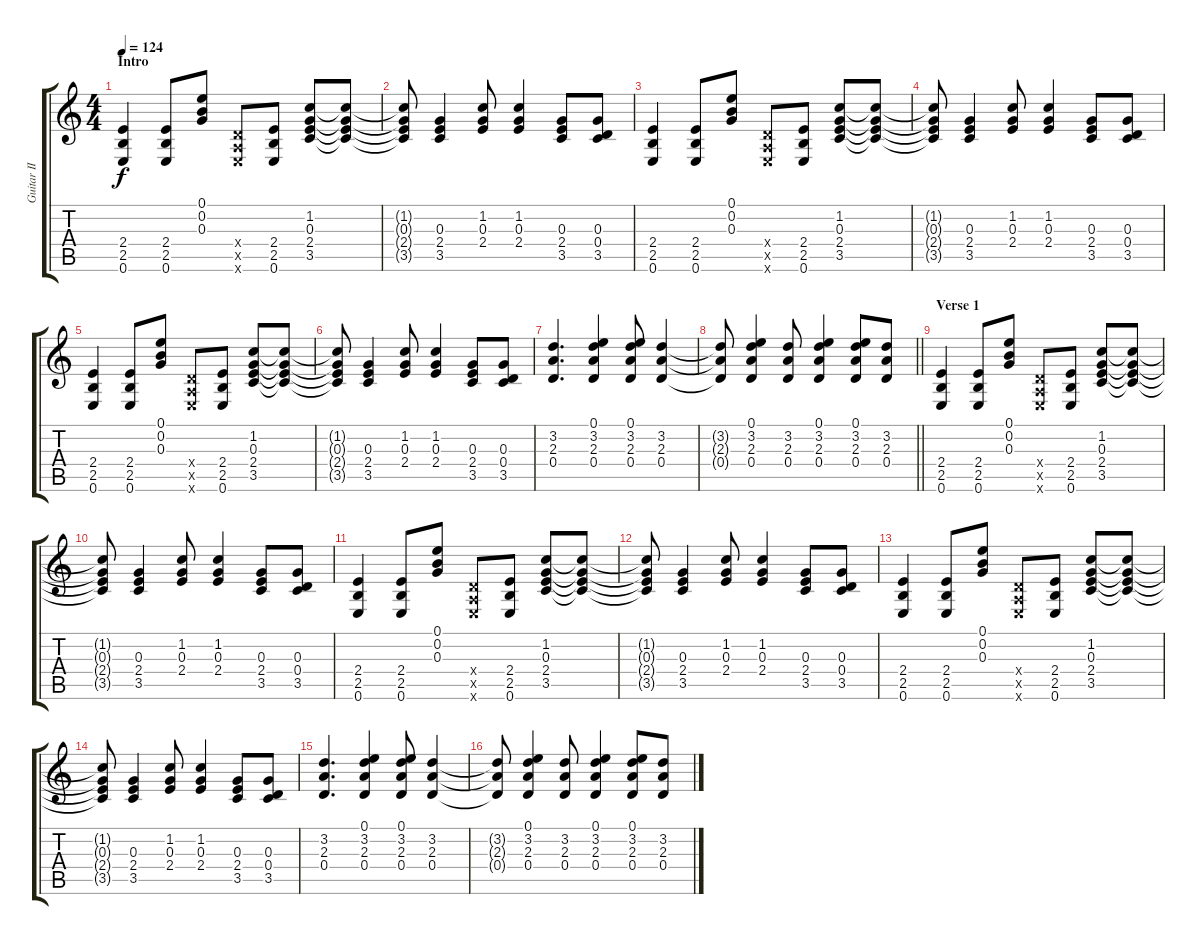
\track ("Guitar II" "Guitar II") {instrument acousticguitarsteel}
\staff {score tabs}
\tuning (E4 B3 G3 D3 A2 E2) {hide}
\ts (4 4)
\section ("" "Intro")
\tempo 124
\clef g2
\ks c
(2.4 2.5 0.6).4{dy f instrument acousticguitarsteel} (2.4 2.5 0.6).8 (0.1 0.2 0.3).8 (0.4{x} 0.5{x} 0.6{x}).8 (2.4 2.5 0.6).8 (1.2 0.3 2.4 3.5).8 (1.2{t} 0.3{t} 2.4{t} 3.5{t}).8 |
(1.2{t} 0.3{t} 2.4{t} 3.5{t}).8 (0.3 2.4 3.5).4 (1.2 0.3 2.4).8 (1.2 0.3 2.4).4 (0.3 2.4 3.5).8 (0.3 0.4 3.5).8 |
(2.4 2.5 0.6).4 (2.4 2.5 0.6).8 (0.1 0.2 0.3).8 (0.4{x} 0.5{x} 0.6{x}).8 (2.4 2.5 0.6).8 (1.2 0.3 2.4 3.5).8 (1.2{t} 0.3{t} 2.4{t} 3.5{t}).8 |
(1.2{t} 0.3{t} 2.4{t} 3.5{t}).8 (0.3 2.4 3.5).4 (1.2 0.3 2.4).8 (1.2 0.3 2.4).4 (0.3 2.4 3.5).8 (0.3 0.4 3.5).8 |
(2.4 2.5 0.6).4 (2.4 2.5 0.6).8 (0.1 0.2 0.3).8 (0.4{x} 0.5{x} 0.6{x}).8 (2.4 2.5 0.6).8 (1.2 0.3 2.4 3.5).8 (1.2{t} 0.3{t} 2.4{t} 3.5{t}).8 |
(1.2{t} 0.3{t} 2.4{t} 3.5{t}).8 (0.3 2.4 3.5).4 (1.2 0.3 2.4).8 (1.2 0.3 2.4).4 (0.3 2.4 3.5).8 (0.3 0.4 3.5).8 |
(3.2 2.3 0.4).4{d} (0.1 3.2 2.3 0.4).4 (0.1 3.2 2.3 0.4).8 (3.2 2.3 0.4).4 |
\barLineRight lightlight
(3.2{t} 2.3{t} 0.4{t}).8 (0.1 3.2 2.3 0.4).4 (3.2 2.3 0.4).8 (0.1 3.2 2.3 0.4).4 (0.1 3.2 2.3 0.4).8 (3.2 2.3 0.4).8 |
\section ("" "Verse 1")
(2.4 2.5 0.6).4 (2.4 2.5 0.6).8 (0.1 0.2 0.3).8 (0.4{x} 0.5{x} 0.6{x}).8 (2.4 2.5 0.6).8 (1.2 0.3 2.4 3.5).8 (1.2{t} 0.3{t} 2.4{t} 3.5{t}).8 |
(1.2{t} 0.3{t} 2.4{t} 3.5{t}).8 (0.3 2.4 3.5).4 (1.2 0.3 2.4).8 (1.2 0.3 2.4).4 (0.3 2.4 3.5).8 (0.3 0.4 3.5).8 |
(2.4 2.5 0.6).4 (2.4 2.5 0.6).8 (0.1 0.2 0.3).8 (0.4{x} 0.5{x} 0.6{x}).8 (2.4 2.5 0.6).8 (1.2 0.3 2.4 3.5).8 (1.2{t} 0.3{t} 2.4{t} 3.5{t}).8 |
(1.2{t} 0.3{t} 2.4{t} 3.5{t}).8 (0.3 2.4 3.5).4 (1.2 0.3 2.4).8 (1.2 0.3 2.4).4 (0.3 2.4 3.5).8 (0.3 0.4 3.5).8 |
(2.4 2.5 0.6).4 (2.4 2.5 0.6).8 (0.1 0.2 0.3).8 (0.4{x} 0.5{x} 0.6{x}).8 (2.4 2.5 0.6).8 (1.2 0.3 2.4 3.5).8 (1.2{t} 0.3{t} 2.4{t} 3.5{t}).8 |
(1.2{t} 0.3{t} 2.4{t} 3.5{t}).8 (0.3 2.4 3.5).4 (1.2 0.3 2.4).8 (1.2 0.3 2.4).4 (0.3 2.4 3.5).8 (0.3 0.4 3.5).8 |
(3.2 2.3 0.4).4{d} (0.1 3.2 2.3 0.4).4 (0.1 3.2 2.3 0.4).8 (3.2 2.3 0.4).4 |
(3.2{t} 2.3{t} 0.4{t}).8 (0.1 3.2 2.3 0.4).4 (3.2 2.3 0.4).8 (0.1 3.2 2.3 0.4).4 (0.1 3.2 2.3 0.4).8 (3.2 2.3 0.4).8
